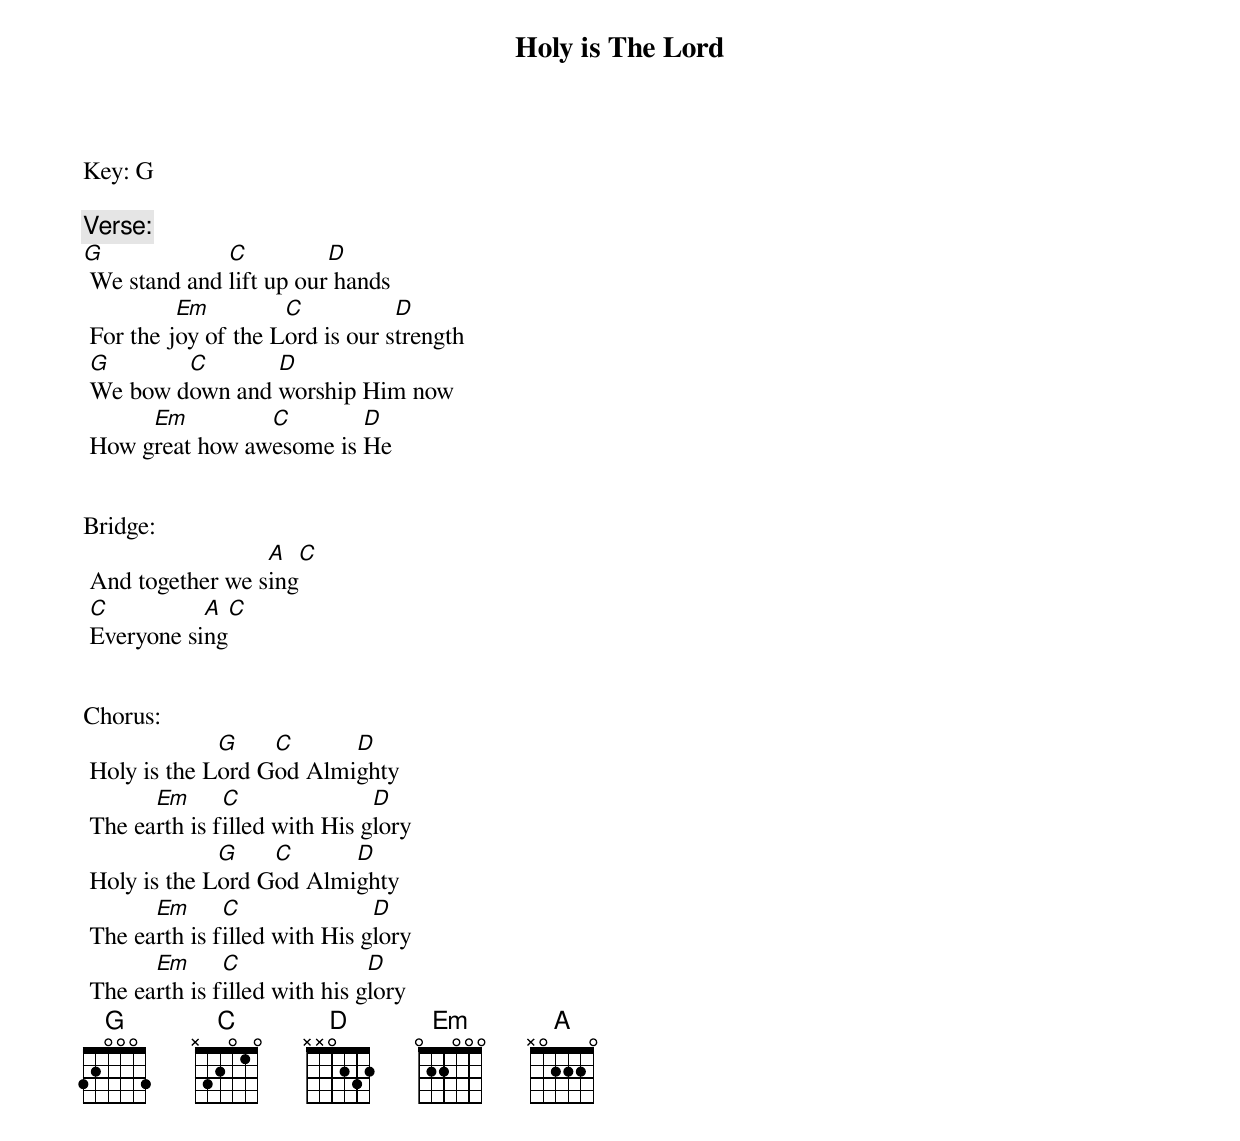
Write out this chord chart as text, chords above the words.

Holy is The Lord
Key: G

Verse:
G             C          D
 We stand and lift up our hands
          Em         C           D
 For the joy of the Lord is our strength
 G       C       D
 We bow down and worship Him now
      Em         C        D
 How great how awesome is He


Bridge:
                  A       C
 And together we sing
 C          A             C
 Everyone sing


Chorus:
              G    C      D
 Holy is the Lord God Almighty
       Em      C               D
 The earth is filled with His glory
              G    C      D
 Holy is the Lord God Almighty
       Em      C               D
 The earth is filled with His glory
       Em      C               D
 The earth is filled with his glory
